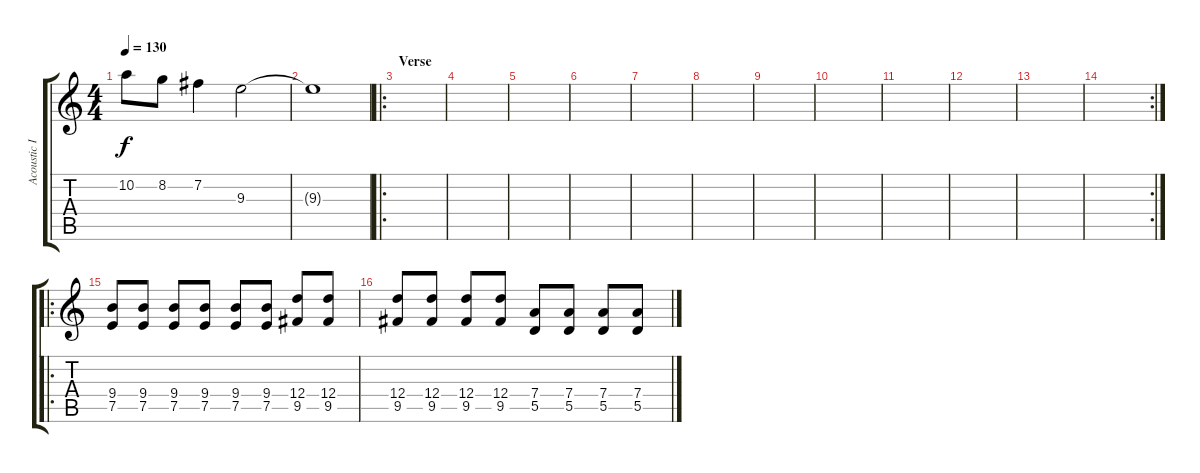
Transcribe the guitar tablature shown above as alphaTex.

\track ("Acoustic IV" "Acoustic I") {instrument electricguitarjazz}
\staff {score tabs}
\tuning (E4 B3 G3 D3 A2 E2) {hide}
\ts (4 4)
\tempo 130
\clef g2
\ks c
10.2{t}.8{dy f} 8.2.8 7.2.4 9.3.2 |
9.3{t}.1 |
\ro
\section ("" "Verse")
|
|
|
|
|
|
|
|
|
|
|
\rc 2
|
\ro
(9.4 7.5).8{instrument electricguitarmuted} (9.4 7.5).8 (9.4 7.5).8 (9.4 7.5).8 (9.4 7.5).8 (9.4 7.5).8 (12.4 9.5).8 (12.4 9.5).8 |
(12.4 9.5).8 (12.4 9.5).8 (12.4 9.5).8 (12.4 9.5).8 (7.4 5.5).8 (7.4 5.5).8 (7.4 5.5).8 (7.4 5.5).8
